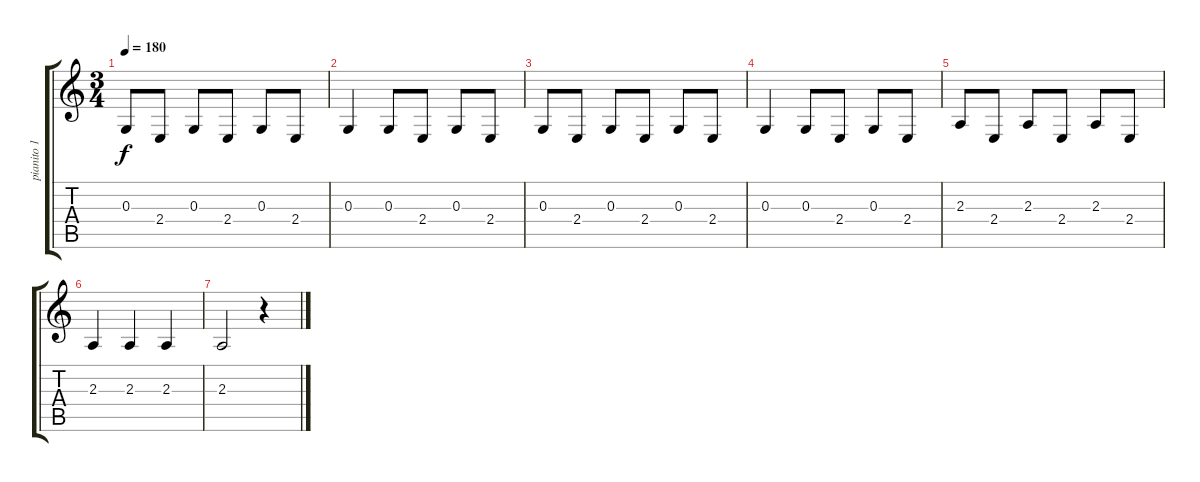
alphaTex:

\track ("pianito 1" "pianito 1") {instrument acousticgrandpiano}
\staff {score tabs}
\tuning (E4 B3 G3 D3 A2 E2) {hide}
\ts (3 4)
\tempo 180
\clef g2
\ks c
0.3.8{dy f} 2.4.8 0.3.8 2.4.8 0.3.8 2.4.8 |
0.3.4 0.3.8 2.4.8 0.3.8 2.4.8 |
0.3.8 2.4.8 0.3.8 2.4.8 0.3.8 2.4.8 |
0.3.4 0.3.8 2.4.8 0.3.8 2.4.8 |
2.3.8 2.4.8 2.3.8 2.4.8 2.3.8 2.4.8 |
2.3.4 2.3.4 2.3.4 |
2.3.2 r.4
